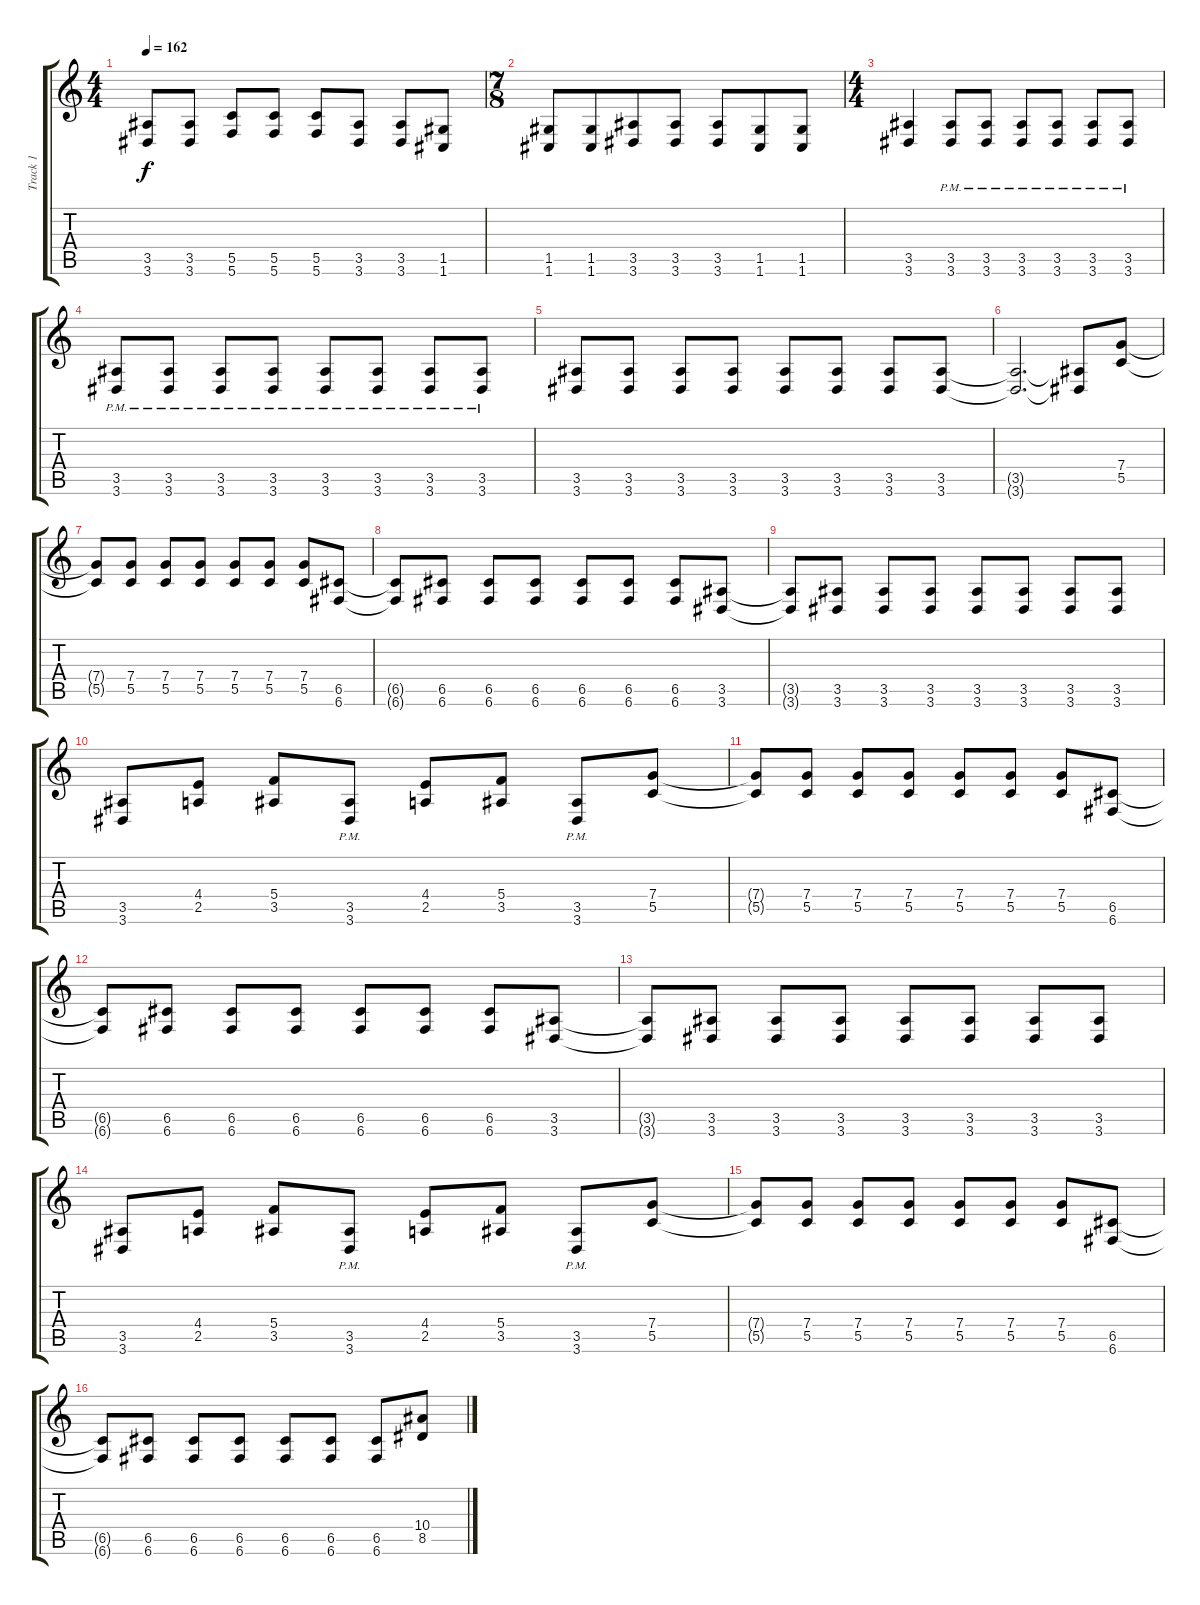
\track ("Track 1" "Track 1") {instrument distortionguitar}
\staff {score tabs}
\tuning (D4 A3 F3 C3 G2 C2) {hide}
\ts (4 4)
\tempo 162
\clef g2
\ks c
(3.5 3.6).8{dy f} (3.5 3.6).8 (5.5 5.6).8 (5.5 5.6).8 (5.5 5.6).8 (3.5 3.6).8 (3.5 3.6).8 (1.5 1.6).8 |
\ts (7 8)
(1.5 1.6).8 (1.5 1.6).8 (3.5 3.6).8 (3.5 3.6).8 (3.5 3.6).8 (1.5 1.6).8 (1.5 1.6).8 |
\ts (4 4)
(3.5 3.6).4 (3.5{pm} 3.6{pm}).8 (3.5{pm} 3.6{pm}).8 (3.5{pm} 3.6{pm}).8 (3.5{pm} 3.6{pm}).8 (3.5{pm} 3.6{pm}).8 (3.5{pm} 3.6{pm}).8 |
(3.5{pm} 3.6{pm}).8 (3.5{pm} 3.6{pm}).8 (3.5{pm} 3.6{pm}).8 (3.5{pm} 3.6{pm}).8 (3.5{pm} 3.6{pm}).8 (3.5{pm} 3.6{pm}).8 (3.5{pm} 3.6{pm}).8 (3.5{pm} 3.6{pm}).8 |
(3.5 3.6).8 (3.5 3.6).8 (3.5 3.6).8 (3.5 3.6).8 (3.5 3.6).8 (3.5 3.6).8 (3.5 3.6).8 (3.5 3.6).8 |
(3.5{t} 3.6{t}).2{d} (3.5{t} 3.6{t}).8 (7.4 5.5).8 |
(7.4{t} 5.5{t}).8 (7.4 5.5).8 (7.4 5.5).8 (7.4 5.5).8 (7.4 5.5).8 (7.4 5.5).8 (7.4 5.5).8 (6.5 6.6).8 |
(6.5{t} 6.6{t}).8 (6.5 6.6).8 (6.5 6.6).8 (6.5 6.6).8 (6.5 6.6).8 (6.5 6.6).8 (6.5 6.6).8 (3.5 3.6).8 |
(3.5{t} 3.6{t}).8 (3.5 3.6).8 (3.5 3.6).8 (3.5 3.6).8 (3.5 3.6).8 (3.5 3.6).8 (3.5 3.6).8 (3.5 3.6).8 |
(3.5 3.6).8 (4.4 2.5).8 (5.4 3.5).8 (3.5{pm} 3.6{pm}).8 (4.4 2.5).8 (5.4 3.5).8 (3.5{pm} 3.6{pm}).8 (7.4 5.5).8 |
(7.4{t} 5.5{t}).8 (7.4 5.5).8 (7.4 5.5).8 (7.4 5.5).8 (7.4 5.5).8 (7.4 5.5).8 (7.4 5.5).8 (6.5 6.6).8 |
(6.5{t} 6.6{t}).8 (6.5 6.6).8 (6.5 6.6).8 (6.5 6.6).8 (6.5 6.6).8 (6.5 6.6).8 (6.5 6.6).8 (3.5 3.6).8 |
(3.5{t} 3.6{t}).8 (3.5 3.6).8 (3.5 3.6).8 (3.5 3.6).8 (3.5 3.6).8 (3.5 3.6).8 (3.5 3.6).8 (3.5 3.6).8 |
(3.5 3.6).8 (4.4 2.5).8 (5.4 3.5).8 (3.5{pm} 3.6{pm}).8 (4.4 2.5).8 (5.4 3.5).8 (3.5{pm} 3.6{pm}).8 (7.4 5.5).8 |
(7.4{t} 5.5{t}).8 (7.4 5.5).8 (7.4 5.5).8 (7.4 5.5).8 (7.4 5.5).8 (7.4 5.5).8 (7.4 5.5).8 (6.5 6.6).8 |
(6.5{t} 6.6{t}).8 (6.5 6.6).8 (6.5 6.6).8 (6.5 6.6).8 (6.5 6.6).8 (6.5 6.6).8 (6.5 6.6).8 (10.4 8.5).8
